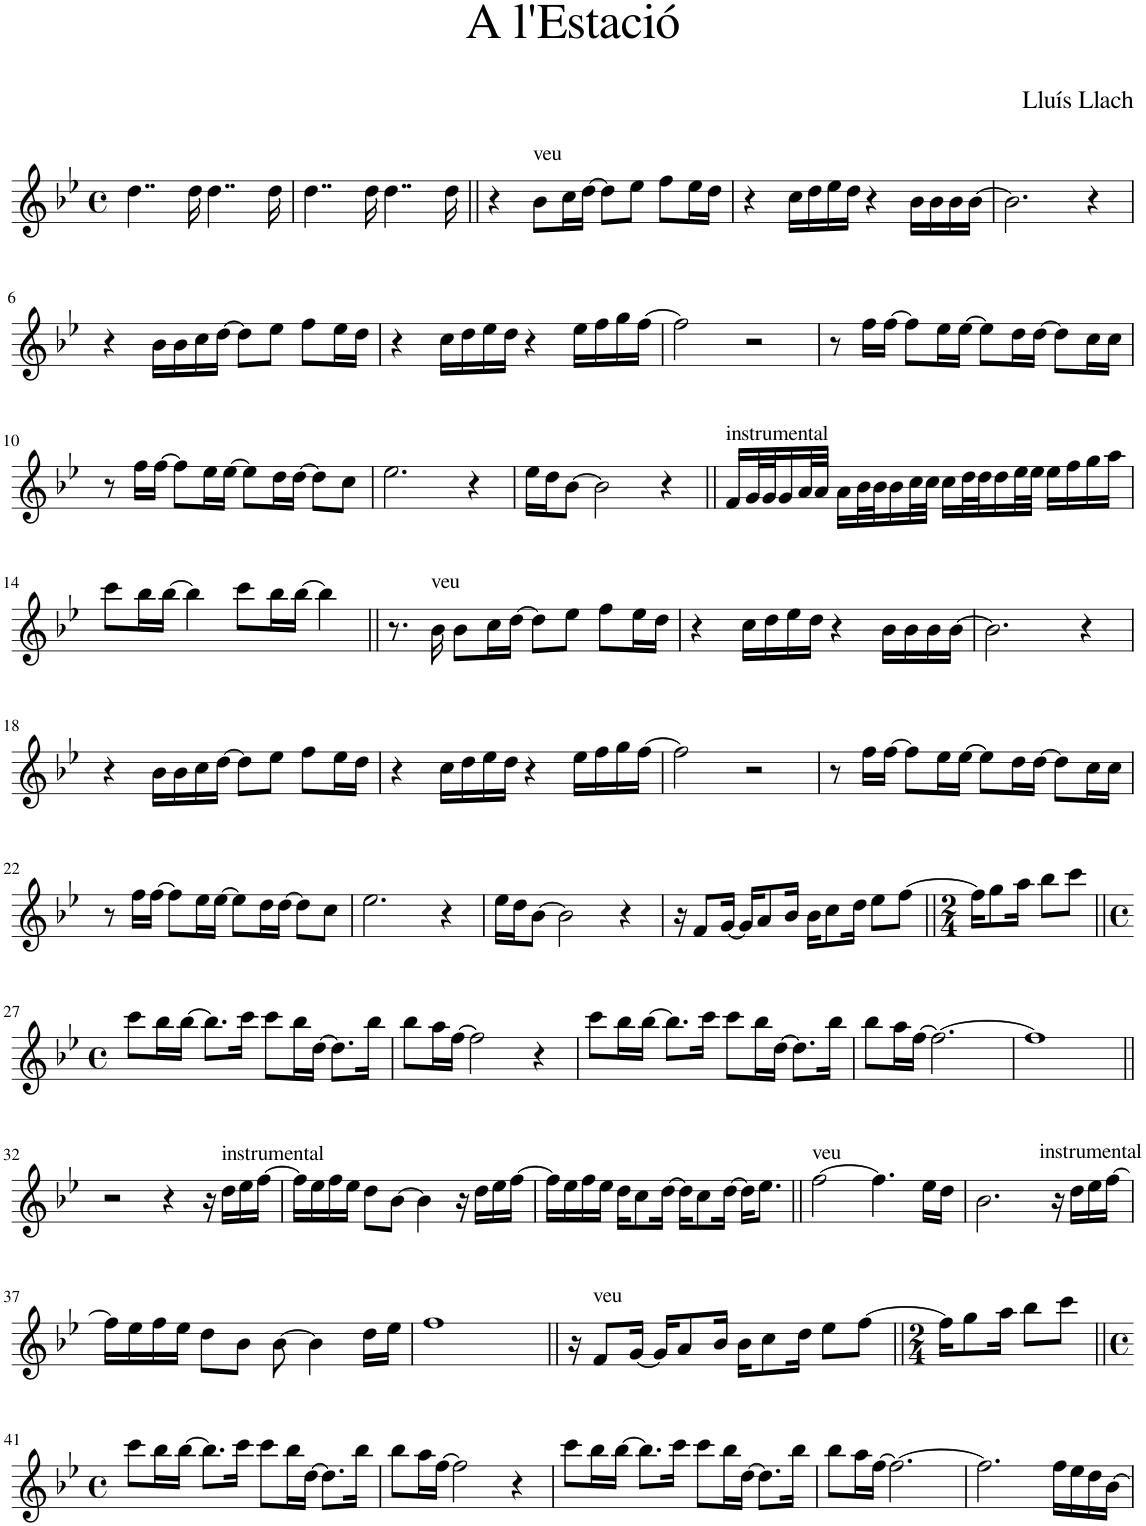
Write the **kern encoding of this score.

**kern
*part1
*staff1
*I"Oboè
*I'Ob.
*clefG2
*k[b-e-]
*M4/4
*met(c)
=1
4..dd\
16dd\
4..dd\
16dd\
=2
4..dd\
16dd\
4..dd\
16dd\
=3||
4r
!LO:TX:a:t=veu
8b-\L
16cc\L
[16dd\JJ
8dd\L]
8ee-\J
8ff\L
16ee-\L
16dd\JJ
=4
4r
16cc\LL
16dd\
16ee-\
16dd\JJ
4r
16b-\LL
16b-\
16b-\
[16b-\JJ
=5
2.b-\]
4r
!!LO:LB:g=z
=6
4r
16b-\LL
16b-\
16cc\
[16dd\JJ
8dd\L]
8ee-\J
8ff\L
16ee-\L
16dd\JJ
=7
4r
16cc\LL
16dd\
16ee-\
16dd\JJ
4r
16ee-\LL
16ff\
16gg\
[16ff\JJ
=8
2ff\]
2r
=9
8r
16ff\LL
[16ff\JJ
8ff\L]
16ee-\L
[16ee-\JJ
8ee-\L]
16dd\L
[16dd\JJ
8dd\L]
16cc\L
16cc\JJ
!!LO:LB:g=z
=10
8r
16ff\LL
[16ff\JJ
8ff\L]
16ee-\L
[16ee-\JJ
8ee-\L]
16dd\L
[16dd\JJ
8dd\L]
8cc\J
=11
2.ee-\
4r
=12
16ee-\LL
16dd\J
[8b-\J
2b-\]
4r
=13||
!LO:TX:a:t=instrumental
16f/LL
32g/L
32g/J
16g/
32a/L
32a/JJJ
16a\LL
32b-\L
32b-\J
16b-\
32cc\L
32cc\JJJ
16cc\LL
32dd\L
32dd\J
16dd\
32ee-\L
32ee-\JJJ
16ee-\LL
16ff\
16gg\
16aa\JJ
!!LO:LB:g=z
=14
8ccc\L
16bb-\L
[16bb-\JJ
4bb-\]
8ccc\L
16bb-\L
[16bb-\JJ
4bb-\]
=15||
8.r
!LO:TX:a:t=veu
16b-\
8b-\L
16cc\L
[16dd\JJ
8dd\L]
8ee-\J
8ff\L
16ee-\L
16dd\JJ
=16
4r
16cc\LL
16dd\
16ee-\
16dd\JJ
4r
16b-\LL
16b-\
16b-\
[16b-\JJ
=17
2.b-\]
4r
!!LO:LB:g=z
=18
4r
16b-\LL
16b-\
16cc\
[16dd\JJ
8dd\L]
8ee-\J
8ff\L
16ee-\L
16dd\JJ
=19
4r
16cc\LL
16dd\
16ee-\
16dd\JJ
4r
16ee-\LL
16ff\
16gg\
[16ff\JJ
=20
2ff\]
2r
=21
8r
16ff\LL
[16ff\JJ
8ff\L]
16ee-\L
[16ee-\JJ
8ee-\L]
16dd\L
[16dd\JJ
8dd\L]
16cc\L
16cc\JJ
!!LO:LB:g=z
=22
8r
16ff\LL
[16ff\JJ
8ff\L]
16ee-\L
[16ee-\JJ
8ee-\L]
16dd\L
[16dd\JJ
8dd\L]
8cc\J
=23
2.ee-\
4r
=24
16ee-\LL
16dd\J
[8b-\J
2b-\]
4r
=25
16r
8f/L
[16g/Jk
16g/KL]
8a/
16b-/Jk
16b-\KL
8cc\
16dd\Jk
8ee-\L
[8ff\J
=26||
*M2/4
16ff\KL]
8gg\
16aa\Jk
8bb-\L
8ccc\J
!!LO:LB:g=z
=27||
*M4/4
*met(c)
8ccc\L
16bb-\L
[16bb-\JJ
8.bb-\L]
16ccc\Jk
8ccc\L
16bb-\L
[16dd\JJ
8.dd\L]
16bb-\Jk
=28
8bb-\L
16aa\L
[16ff\JJ
2ff\]
4r
=29
8ccc\L
16bb-\L
[16bb-\JJ
8.bb-\L]
16ccc\Jk
8ccc\L
16bb-\L
[16dd\JJ
8.dd\L]
16bb-\Jk
=30
8bb-\L
16aa\L
[16ff\JJ
2.ff\_
=31
1ff]
!!LO:LB:g=z
=32||
2r
4r
16r
!LO:TX:a:t=instrumental
16dd\LL
16ee-\
[16ff\JJ
=33
16ff\LL]
16ee-\
16ff\
16ee-\JJ
8dd\L
[8b-\J
4b-\]
16r
16dd\LL
16ee-\
[16ff\JJ
=34
16ff\LL]
16ee-\
16ff\
16ee-\JJ
16dd\KL
8cc\
[16dd\Jk
16dd\KL]
8cc\
[16dd\Jk
16dd\KL]
8.ee-\J
=35||
!LO:TX:a:t=veu
[2ff\
4.ff\]
16ee-\LL
16dd\JJ
=36
2.b-\
16r
!LO:TX:a:t=instrumental
16dd\LL
16ee-\
[16ff\JJ
!!LO:LB:g=z
=37
16ff\LL]
16ee-\
16ff\
16ee-\JJ
8dd\L
8b-\J
[8b-\
4b-\]
16dd\LL
16ee-\JJ
=38
1ff
=39||
16r
!LO:TX:a:t=veu
8f/L
[16g/Jk
16g/KL]
8a/
16b-/Jk
16b-\KL
8cc\
16dd\Jk
8ee-\L
[8ff\J
=40||
*M2/4
16ff\KL]
8gg\
16aa\Jk
8bb-\L
8ccc\J
!!LO:LB:g=z
=41||
*M4/4
*met(c)
8ccc\L
16bb-\L
[16bb-\JJ
8.bb-\L]
16ccc\Jk
8ccc\L
16bb-\L
[16dd\JJ
8.dd\L]
16bb-\Jk
=42
8bb-\L
16aa\L
[16ff\JJ
2ff\]
4r
=43
8ccc\L
16bb-\L
[16bb-\JJ
8.bb-\L]
16ccc\Jk
8ccc\L
16bb-\L
[16dd\JJ
8.dd\L]
16bb-\Jk
=44
8bb-\L
16aa\L
[16ff\JJ
2.ff\_
=45
2.ff\]
16ff\LL
16ee-\
16dd\
[16b-\JJ
=
*-
